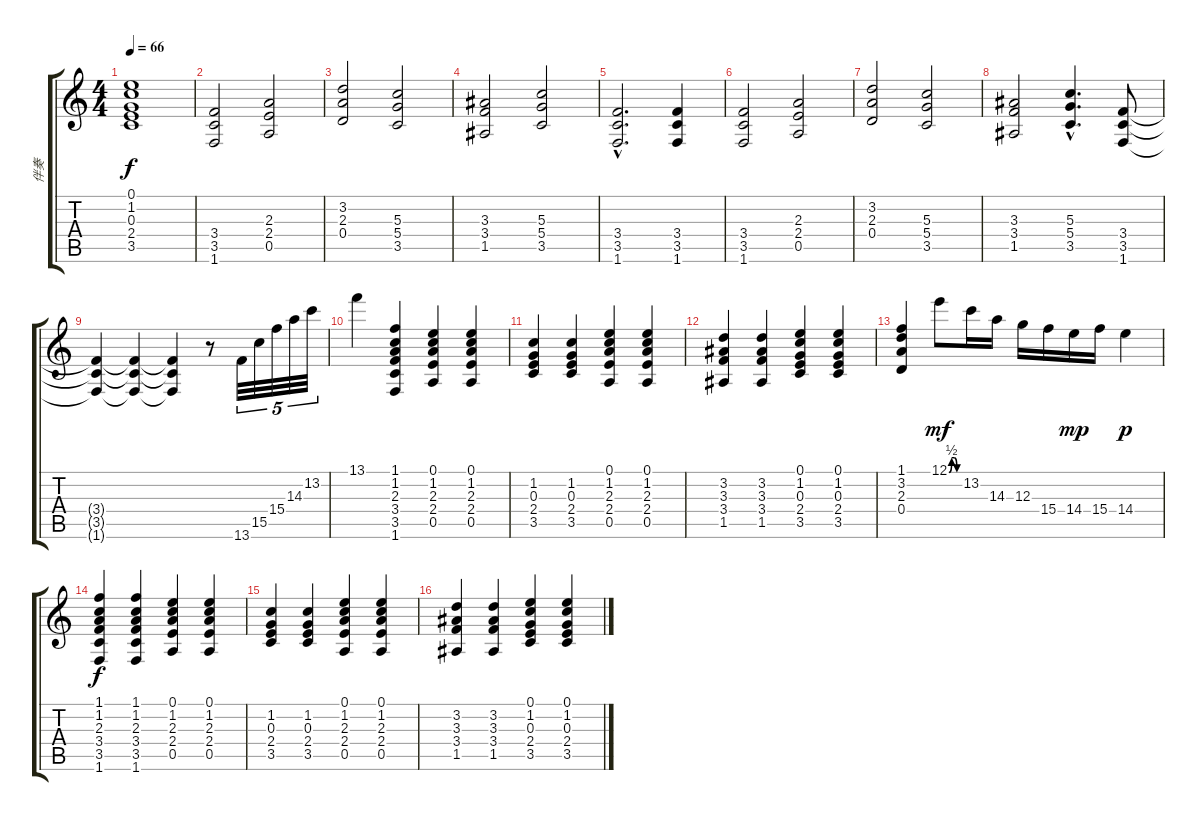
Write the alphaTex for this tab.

\track ("伴奏" "伴奏") {instrument overdrivenguitar}
\staff {score tabs}
\tuning (E4 B3 G3 D3 A2 E2) {hide}
\ts (4 4)
\tempo 66
\clef g2
\ks c
(0.1 1.2 0.3 2.4 3.5).1{dy f} |
(3.4 3.5 1.6).2{volume 4 instrument overdrivenguitar} (2.3 2.4 0.5).2 |
(3.2 2.3 0.4).2 (5.3 5.4 3.5).2 |
(3.3 3.4 1.5).2 (5.3 5.4 3.5).2 |
(3.4{hac} 3.5{hac} 1.6{hac}).2{d} (3.4 3.5 1.6).4 |
(3.4 3.5 1.6).2 (2.3 2.4 0.5).2 |
(3.2 2.3 0.4).2 (5.3 5.4 3.5).2 |
(3.3 3.4 1.5).2 (5.3{hac} 5.4{hac} 3.5{hac}).4{d} (3.4 3.5 1.6).8 |
(3.4{t} 3.5{t} 1.6{t}).4{volume 5} (3.4{t} 3.5{t} 1.6{t}).4{volume 4} (3.4{t} 3.5{t} 1.6{t}).4{volume 2} r.8{volume 6 instrument acousticguitarnylon} 13.6.32{tu (5 4)} 15.5.32{tu (5 4)} 15.4.32{tu (5 4)} 14.3.32{tu (5 4)} 13.2.32{tu (5 4)} |
13.1.4 (1.1 1.2 2.3 3.4 3.5 1.6).4 (0.1 1.2 2.3 2.4 0.5).4 (0.1 1.2 2.3 2.4 0.5).4 |
(1.2 0.3 2.4 3.5).4 (1.2 0.3 2.4 3.5).4 (0.1 1.2 2.3 2.4 0.5).4 (0.1 1.2 2.3 2.4 0.5).4 |
(3.2 3.3 3.4 1.5).4 (3.2 3.3 3.4 1.5).4 (0.1 1.2 0.3 2.4 3.5).4 (0.1 1.2 0.3 2.4 3.5).4 |
(1.1 3.2 2.3 0.4).4 12.1{be (custom 0 0 15 2 30 2 45 0 60 0)}.8{dy mf} 13.2.16 14.3.16 12.3.16 15.4.16 14.4.16{dy mp} 15.4.16 14.4.4{dy p} |
(1.1 1.2 2.3 3.4 3.5 1.6).4{dy f} (1.1 1.2 2.3 3.4 3.5 1.6).4 (0.1 1.2 2.3 2.4 0.5).4 (0.1 1.2 2.3 2.4 0.5).4 |
(1.2 0.3 2.4 3.5).4 (1.2 0.3 2.4 3.5).4 (0.1 1.2 2.3 2.4 0.5).4 (0.1 1.2 2.3 2.4 0.5).4 |
(3.2 3.3 3.4 1.5).4 (3.2 3.3 3.4 1.5).4 (0.1 1.2 0.3 2.4 3.5).4 (0.1 1.2 0.3 2.4 3.5).4
